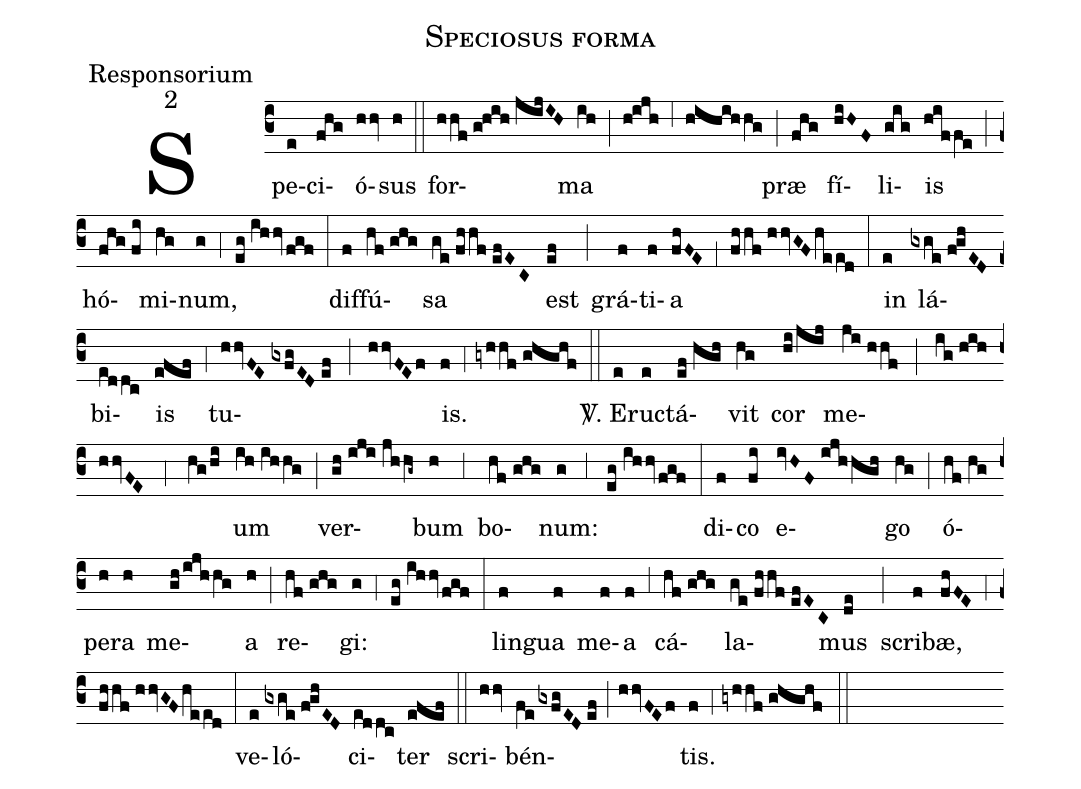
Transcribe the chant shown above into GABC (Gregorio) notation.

name:Speciosus forma;
office-part:Responsorium;
mode:2;
%%
(c3) Spe(e)ci(fhg)ó(hhv)sus(h) (::)
for(hhf//g!hih//jijIH)ma(ih) (;) (h!ijh) (,6) (hihihhg) (;) præ(fhg) fí(hiHF)li(gig)is(hiffe) (;) hó(fhg//fi)mi(hg)num,(g;4eg//ihhv/fgf) (:)
dif(f)fú(hf//ghg)sa(ge//fhhf//efEC) est(ef) (;) grá(f)ti(f)a(fhFE) (,1) (fhhf//hhvGF/heed) (:)
in(e) lá(gxge//f!ghED)bi(eddc)is(efef) (,4) tu(hhvFE//gxfgED//ef;hhvFEf)is.(f) (,4) (gyhhf//ghghf) (::)

<sp>V/</sp>. E(e)ru(e)ctá(ef//hgh)vit(hg) cor(hi/jij) me(ji//hhf;ig//hih//hhvFE;4hg/hi)um(ih//ihhg) (;) ver(gh//iji//jhhg~)bum(h) (,3) bo(hf//ghg)num:(g) (,3) (eg//ihhv/fgf) (:)
di(f)co(fi) e(ivHF//ijhhgh)go(hg) (;) ó(hf//hg)pe(h)ra(h) me(gh/ijhhg)a(h) (;) re(hf//ghg)gi:(g) (,4) (eg//ihhv/fgf) (:)
lin(f)gua(f) me(f)a(f) (,3) cá(hf//ghg)la(ge//fhhf//efEC)mus(de) (;) scri(f)bæ,(fhFE) (,4) (fhhf//hhvGF/heed) (:)
ve(e)ló(gxge//f!ghED)ci(eddc)ter(efef) (::)
scri(hhv)bén(fe/gxfgED//ef;hhvFEf)tis.(f) (,4) (gyhhf//ghghf) (::)
